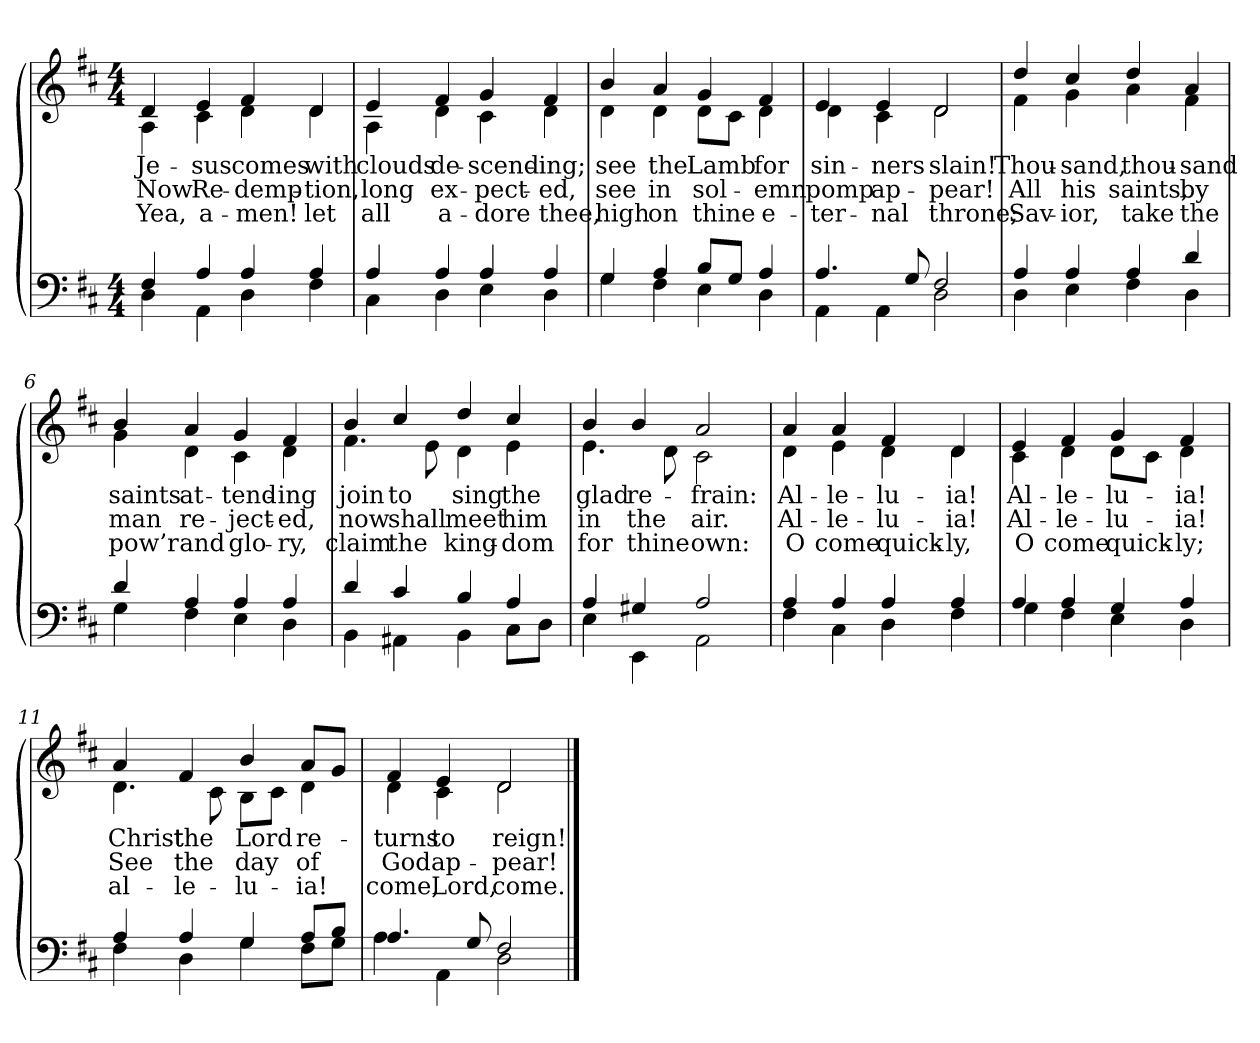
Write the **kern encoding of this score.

**kern	**kern	**text	**text	**text
*part2	*part1	*part1	*part1	*part1
*staff2	*staff1	*staff1	*staff1	*staff1
*clefF4	*clefG2	*	*	*
*k[f#c#]	*k[f#c#]	*	*	*
*M4/4	*M4/4	*	*	*
=1	=1	=1	=1	=1
*^	*	*	*	*
!	!	!LO:TX:b:i:t=Verse	!	!	!
!	!	!	!LO:LY:b	!LO:LY:b	!LO:LY:b
*	*	*^	*	*	*
4F#/	4D\	4d/	4A\	Je-	Now	Yea,
!	!	!	!	!LO:LY:b	!LO:LY:b	!LO:LY:b
4A/	4AA\	4e/	4c#\	-sus	Re-	a-
!	!	!	!	!LO:LY:b	!LO:LY:b	!LO:LY:b
4A/	4D\	4f#/	4d\	comes	-demp-	-men!
!	!	!	!	!LO:LY:b	!LO:LY:b	!LO:LY:b
4A/	4F#\	4d/	4d\	with	-tion,	let
=2	=2	=2	=2	=2	=2	=2
!	!	!	!	!LO:LY:b	!LO:LY:b	!LO:LY:b
4A/	4C#\	4e/	4A\	clouds	long	all
!	!	!	!	!LO:LY:b	!LO:LY:b	!LO:LY:b
4A/	4D\	4f#/	4d\	de-	ex-	a-
!	!	!	!	!LO:LY:b	!LO:LY:b	!LO:LY:b
4A/	4E\	4g/	4c#\	-scend-	-pect-	-dore
!	!	!	!	!LO:LY:b	!LO:LY:b	!LO:LY:b
4A/	4D\	4f#/	4d\	-ing;	-ed,	thee,
!!LO:LB:g=z	!!
=3	=3	=3	=3	=3	=3	=3
!	!	!	!	!LO:LY:b	!LO:LY:b	!LO:LY:b
4G/	4G\	4b/	4d\	see	see	high
!	!	!	!	!LO:LY:b	!LO:LY:b	!LO:LY:b
4A/	4F#\	4a/	4d\	the	in	on
!	!	!	!	!LO:LY:b	!LO:LY:b	!LO:LY:b
8B/L	4E\	4g/	8d\L	Lamb	sol-	thine
8G/J	.	.	8c#\J	.	.	.
!	!	!	!	!LO:LY:b	!LO:LY:b	!LO:LY:b
4A/	4D\	4f#/	4d\	for	-emn	e-
=4	=4	=4	=4	=4	=4	=4
!	!	!	!	!LO:LY:b	!LO:LY:b	!LO:LY:b
4.A/	4AA\	4e/	4d\	sin-	pomp	-ter-
!	!	!	!	!LO:LY:b	!LO:LY:b	!LO:LY:b
.	4AA\	4e/	4c#\	-ners	ap-	-nal
8G/	.	.	.	.	.	.
!	!	!	!	!LO:LY:b	!LO:LY:b	!LO:LY:b
2F#/	2D\	2d/	2d\	slain!	-pear!	throne;
!!LO:LB:g=z	!!
=5	=5	=5	=5	=5	=5	=5
!	!	!	!	!LO:LY:b	!LO:LY:b	!LO:LY:b
4A/	4D\	4dd/	4f#\	Thou-	All	Sav-
!	!	!	!	!LO:LY:b	!LO:LY:b	!LO:LY:b
4A/	4E\	4cc#/	4g\	-sand,	his	-ior,
!	!	!	!	!LO:LY:b	!LO:LY:b	!LO:LY:b
4A/	4F#\	4dd/	4a\	thou-	saints,	take
!	!	!	!	!LO:LY:b	!LO:LY:b	!LO:LY:b
4d/	4D\	4a/	4f#\	-sand	by	the
=6	=6	=6	=6	=6	=6	=6
!	!	!	!	!LO:LY:b	!LO:LY:b	!LO:LY:b
4d/	4G\	4b/	4g\	saints	man	pow’r
!	!	!	!	!LO:LY:b	!LO:LY:b	!LO:LY:b
4A/	4F#\	4a/	4d\	at-	re-	and
!	!	!	!	!LO:LY:b	!LO:LY:b	!LO:LY:b
4A/	4E\	4g/	4c#\	-tend-	-ject-	glo-
!	!	!	!	!LO:LY:b	!LO:LY:b	!LO:LY:b
4A/	4D\	4f#/	4d\	-ing	-ed,	-ry,
!!LO:LB:g=z	!!
=7	=7	=7	=7	=7	=7	=7
!	!	!	!	!LO:LY:b	!LO:LY:b	!LO:LY:b
4d/	4BB\	4b/	4.f#\	join	now	claim
!	!	!	!	!LO:LY:b	!LO:LY:b	!LO:LY:b
4c#/	4AA#X\	4cc#/	.	to	shall	the
.	.	.	8e\	.	.	.
!	!	!	!	!LO:LY:b	!LO:LY:b	!LO:LY:b
4B/	4BB\	4dd/	4d\	sing	meet	king-
!	!	!	!	!LO:LY:b	!LO:LY:b	!LO:LY:b
4A/	8C#\L	4cc#/	4e\	the	him	-dom
.	8D\J	.	.	.	.	.
=8	=8	=8	=8	=8	=8	=8
!	!	!	!	!LO:LY:b	!LO:LY:b	!LO:LY:b
4A/	4E\	4b/	4.e\	glad	in	for
!	!	!	!	!LO:LY:b	!LO:LY:b	!LO:LY:b
4G#X/	4EE\	4b/	.	re-	the	thine
.	.	.	8d\	.	.	.
!	!	!	!	!LO:LY:b	!LO:LY:b	!LO:LY:b
2A/	2AA\	2a/	2c#\	-frain:	air.	own:
!!LO:LB:g=z	!!
=9	=9	=9	=9	=9	=9	=9
!	!	!	!	!LO:LY:b	!LO:LY:b	!LO:LY:b
4A/	4F#\	4a/	4d\	Al-	Al-	O
!	!	!	!	!LO:LY:b	!LO:LY:b	!LO:LY:b
4A/	4C#\	4a/	4e\	-le-	-le-	come
!	!	!	!	!LO:LY:b	!LO:LY:b	!LO:LY:b
4A/	4D\	4f#/	4d\	-lu-	-lu-	quick-
!	!	!	!	!LO:LY:b	!LO:LY:b	!LO:LY:b
4A/	4F#\	4d/	4d\	-ia!	-ia!	-ly,
=10	=10	=10	=10	=10	=10	=10
!	!	!	!	!LO:LY:b	!LO:LY:b	!LO:LY:b
4A/	4G\	4e/	4c#\	Al-	Al-	O
!	!	!	!	!LO:LY:b	!LO:LY:b	!LO:LY:b
4A/	4F#\	4f#/	4d\	-le-	-le-	come
!	!	!	!	!LO:LY:b	!LO:LY:b	!LO:LY:b
4G/	4E\	4g/	8d\L	-lu-	-lu-	quick-
.	.	.	8c#\J	.	.	.
!	!	!	!	!LO:LY:b	!LO:LY:b	!LO:LY:b
4A/	4D\	4f#/	4d\	-ia!	-ia!	-ly;
!!LO:LB:g=z	!!
=11	=11	=11	=11	=11	=11	=11
!	!	!	!	!LO:LY:b	!LO:LY:b	!LO:LY:b
4A/	4F#\	4a/	4.d\	Christ	See	al-
!	!	!	!	!LO:LY:b	!LO:LY:b	!LO:LY:b
4A/	4D\	4f#/	.	the	the	-le-
.	.	.	8c#\	.	.	.
!	!	!	!	!LO:LY:b	!LO:LY:b	!LO:LY:b
4G/	4G\	4b/	8B\L	Lord	day	-lu-
.	.	.	8c#\J	.	.	.
!	!	!	!	!LO:LY:b	!LO:LY:b	!LO:LY:b
8A/L	8F#\L	8a/L	4d\	re-	of	-ia!
8B/J	8G\J	8g/J	.	.	.	.
=12	=12	=12	=12	=12	=12	=12
!	!	!	!	!LO:LY:b	!LO:LY:b	!LO:LY:b
4.A/	4A\	4f#/	4d\	-turns	God	come,
!	!	!	!	!LO:LY:b	!LO:LY:b	!LO:LY:b
.	4AA\	4e/	4c#\	to	ap-	Lord,
8G/	.	.	.	.	.	.
!	!	!	!	!LO:LY:b	!LO:LY:b	!LO:LY:b
2F#/	2D\	2d/	2d\	reign!	-pear!	come.
*v	*v	*	*	*	*	*
*	*v	*v	*	*	*
==	==	==	==	==
*-	*-	*-	*-	*-
